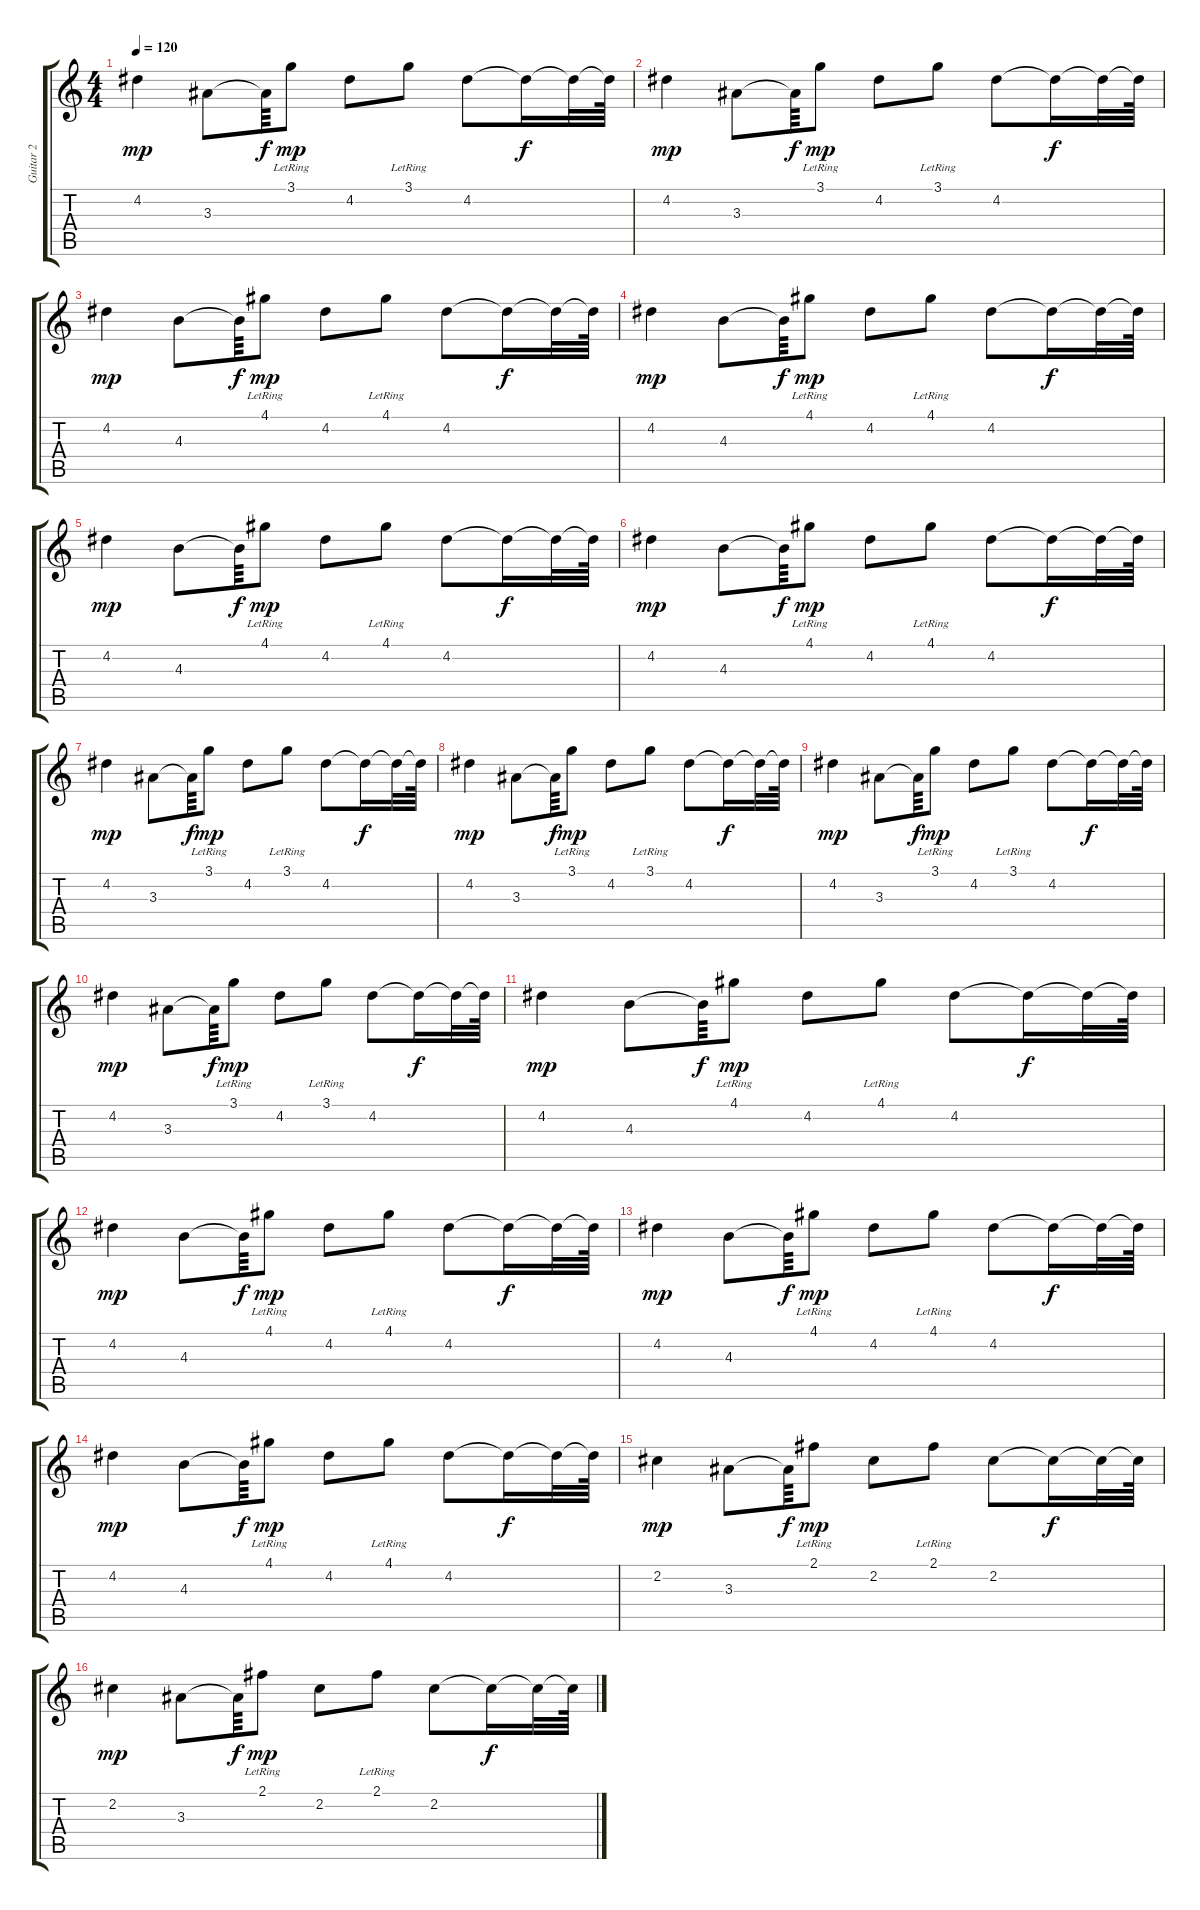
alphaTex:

\track ("Guitar 2" "Guitar 2") {instrument acousticguitarsteel}
\staff {score tabs}
\tuning (E4 B3 G3 D3 A2 E2) {hide}
\ts (4 4)
\tempo 120
\clef g2
\ks c
4.2.4{dy mp} 3.3.8 3.3{t}.64{dy f} 3.1{lr}.8{dy mp} 4.2.8 3.1{lr}.8 4.2.8 4.2{t}.16{dy f} 4.2{t}.32 4.2{t}.64 |
4.2.4{dy mp} 3.3.8 3.3{t}.64{dy f} 3.1{lr}.8{dy mp} 4.2.8 3.1{lr}.8 4.2.8 4.2{t}.16{dy f} 4.2{t}.32 4.2{t}.64 |
4.2.4{dy mp} 4.3.8 4.3{t}.64{dy f} 4.1{lr}.8{dy mp} 4.2.8 4.1{lr}.8 4.2.8 4.2{t}.16{dy f} 4.2{t}.32 4.2{t}.64 |
4.2.4{dy mp} 4.3.8 4.3{t}.64{dy f} 4.1{lr}.8{dy mp} 4.2.8 4.1{lr}.8 4.2.8 4.2{t}.16{dy f} 4.2{t}.32 4.2{t}.64 |
4.2.4{dy mp} 4.3.8 4.3{t}.64{dy f} 4.1{lr}.8{dy mp} 4.2.8 4.1{lr}.8 4.2.8 4.2{t}.16{dy f} 4.2{t}.32 4.2{t}.64 |
4.2.4{dy mp} 4.3.8 4.3{t}.64{dy f} 4.1{lr}.8{dy mp} 4.2.8 4.1{lr}.8 4.2.8 4.2{t}.16{dy f} 4.2{t}.32 4.2{t}.64 |
4.2.4{dy mp} 3.3.8 3.3{t}.64{dy f} 3.1{lr}.8{dy mp} 4.2.8 3.1{lr}.8 4.2.8 4.2{t}.16{dy f} 4.2{t}.32 4.2{t}.64 |
4.2.4{dy mp} 3.3.8 3.3{t}.64{dy f} 3.1{lr}.8{dy mp} 4.2.8 3.1{lr}.8 4.2.8 4.2{t}.16{dy f} 4.2{t}.32 4.2{t}.64 |
4.2.4{dy mp} 3.3.8 3.3{t}.64{dy f} 3.1{lr}.8{dy mp} 4.2.8 3.1{lr}.8 4.2.8 4.2{t}.16{dy f} 4.2{t}.32 4.2{t}.64 |
4.2.4{dy mp} 3.3.8 3.3{t}.64{dy f} 3.1{lr}.8{dy mp} 4.2.8 3.1{lr}.8 4.2.8 4.2{t}.16{dy f} 4.2{t}.32 4.2{t}.64 |
4.2.4{dy mp} 4.3.8 4.3{t}.64{dy f} 4.1{lr}.8{dy mp} 4.2.8 4.1{lr}.8 4.2.8 4.2{t}.16{dy f} 4.2{t}.32 4.2{t}.64 |
4.2.4{dy mp} 4.3.8 4.3{t}.64{dy f} 4.1{lr}.8{dy mp} 4.2.8 4.1{lr}.8 4.2.8 4.2{t}.16{dy f} 4.2{t}.32 4.2{t}.64 |
4.2.4{dy mp} 4.3.8 4.3{t}.64{dy f} 4.1{lr}.8{dy mp} 4.2.8 4.1{lr}.8 4.2.8 4.2{t}.16{dy f} 4.2{t}.32 4.2{t}.64 |
4.2.4{dy mp} 4.3.8 4.3{t}.64{dy f} 4.1{lr}.8{dy mp} 4.2.8 4.1{lr}.8 4.2.8 4.2{t}.16{dy f} 4.2{t}.32 4.2{t}.64 |
2.2.4{dy mp} 3.3.8 3.3{t}.64{dy f} 2.1{lr}.8{dy mp} 2.2.8 2.1{lr}.8 2.2.8 2.2{t}.16{dy f} 2.2{t}.32 2.2{t}.64 |
2.2.4{dy mp} 3.3.8 3.3{t}.64{dy f} 2.1{lr}.8{dy mp} 2.2.8 2.1{lr}.8 2.2.8 2.2{t}.16{dy f} 2.2{t}.32 2.2{t}.64
